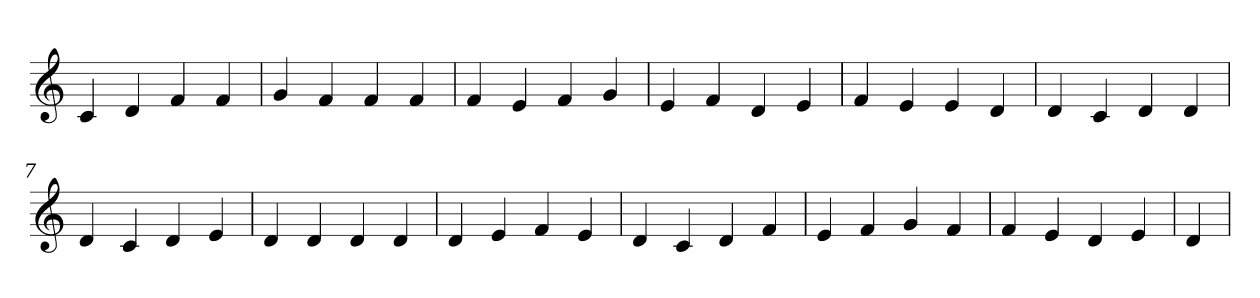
**kern
*part1
*staff1
*clefG2
=1
4c
4d
4f
4f
=2
4g
4f
4f
4f
=3
4f
4e
4f
4g
=4
4e
4f
4d
4e
=5
4f
4e
4e
4d
=6
4d
4c
4d
4d
=7
4d
4c
4d
4e
=8
4d
4d
4d
4d
=9
4d
4e
4f
4e
=10
4d
4c
4d
4f
=11
4e
4f
4g
4f
=12
4f
4e
4d
4e
=13
4d
=
*-
